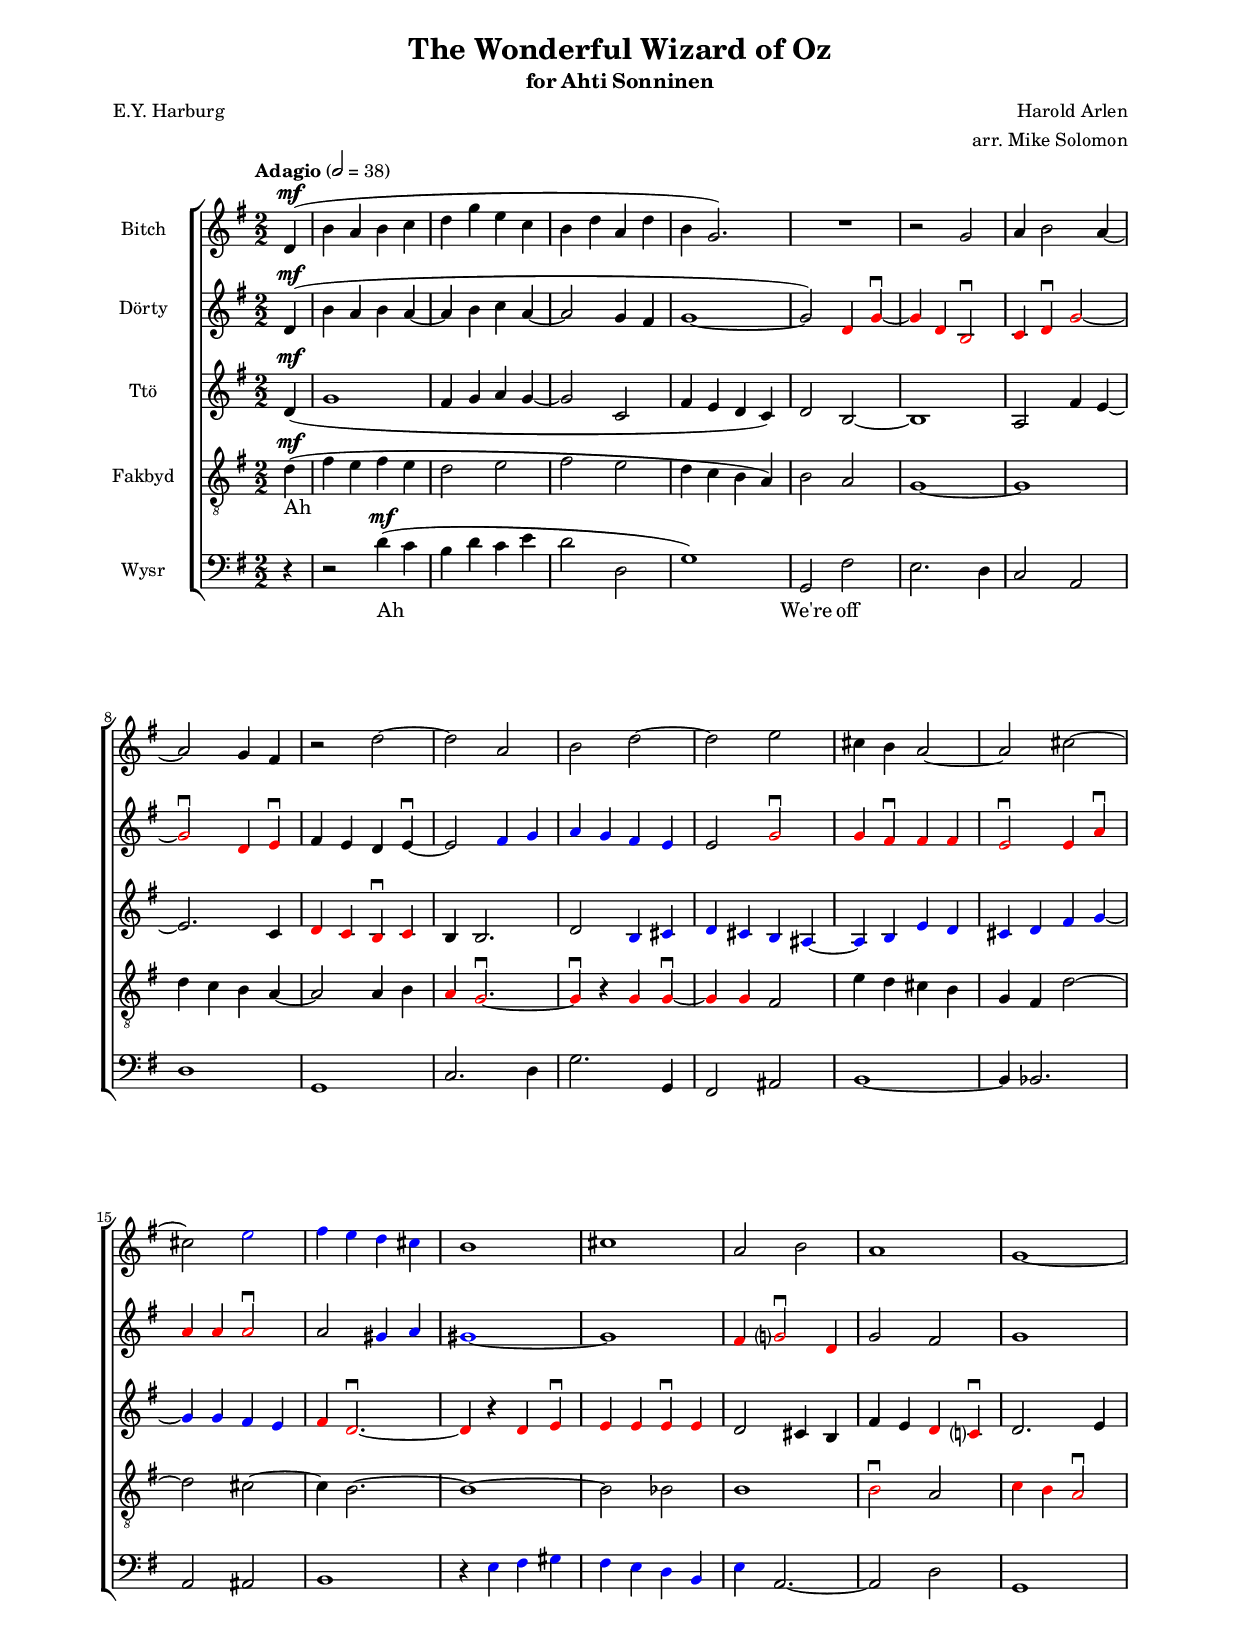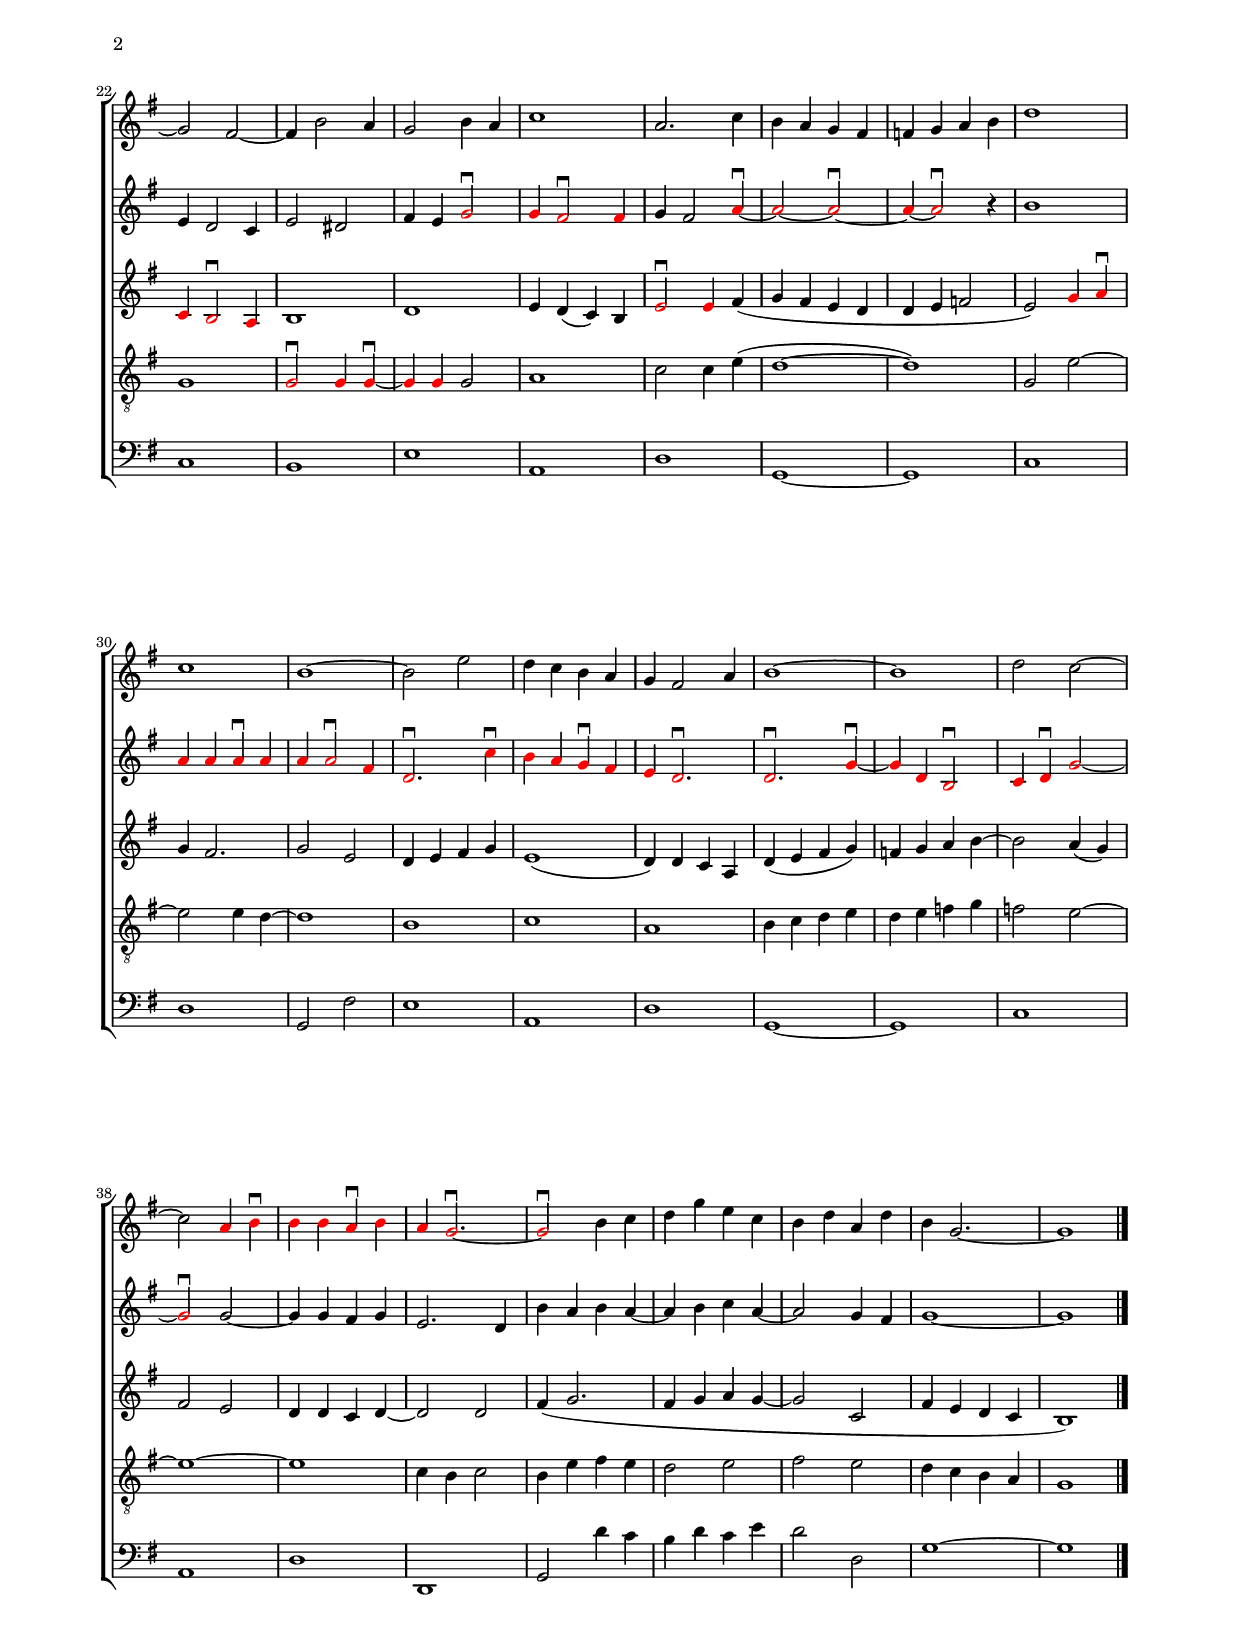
%TRANSPOSE TO D, KEEP IN SOPRANO!!!
\version "2.17.0"
\include "defs-devel.ly"
%{
  We're off to see the Wi -- zard.
  The Won -- der -- ful Wi -- zard of Oz.
  We hear he is a whiz of a wiz,
  If ev -- er a wiz there was.
  If ev -- er, oh ev -- er a wiz there was,
  The Wi -- zard of Oz is one be -- cause
  be -- cause be -- cause be -- cause be -- cause be -- cause
  be -- cause of the won -- der -- ful things he does.
  Won -- der -- ful things that he does.
  We're off to see the Wi -- zard.
  The Won -- der -- ful Wi -- zard of Oz.  

%}
\paper {
  footnote-separator-markup = \markup { \column { " "\override #`(span-factor . 1/5) { \draw-hline } }}
  footnote-padding = 5\mm
  top-system-spacing = #'((basic-distance . 1) (minimum-distance . 0) (padding . 1) (stretchability . 40))
  bottom-system-spacing = #'((basic-distance . 1) (minimum-distance . 0) (padding . 1) (stretchability . 50))
  ragged-right = ##f
  left-margin = 0.75\in
  right-margin = 0.75\in
  top-margin = 0.5\in
  bottom-margin = 0.6\in
  ragged-last-bottom = ##f
  %max-systems-per-page = #2
}

#(ly:set-option 'point-and-click #f)

MyRed = \Red
MyBlack = \Black
myred = \once \override NoteHead.color = #red
myblack = \revert NoteHead.color
%MyRed = \revert NoteHead.color
%MyBlack = \revert NoteHead.color
%myred = \revert NoteHead.color
%myblack = \revert NoteHead.color

agogic = #(make-articulation "downbow")

\header {
  title = "The Wonderful Wizard of Oz" %(1)"
  subtitle = \markup { for Ahti Sonninen }
  composer = "Harold Arlen"
  poet = "E.Y. Harburg"
  arranger = "arr. Mike Solomon"
}

nothing = {}

marks = {
  \time 2/2
  \tempo "Adagio" 2=38
  \partial 4
  s4 |
  \repeat unfold 45 { s1 | } \bar "|."
}

prefatoryMatter = {
  \key g \major
  #(set-accidental-style 'modern-cautionary)
}

soprano = \relative c' { \autoBeamOff
  \prefatoryMatter
  d4\mf ( |
  b'4 a b c |
  d g e c |
  b d a d |
  b g2. ) |
  R1 |
  r2 g |
  a4 b2 a4 ~ |
  a2 g4 fis |
  r2 d' ~ |
  d a |
  b d ~ |
  d2 e2 ||
  cis4 b a2 ~ |
  a2 cis ~ |
  cis2 \Blue e2 |
  fis4 e d cis |
  \Black b1 |
  cis |
  a2 b |
  a1 |
  g ~ |
  g2 fis ~ |
  fis4 b2 a4 |
  g2 b4 a |
  c1 |
  a2. c4 |
  b a g fis |
  f g a b |
  d1 
  c
  b ~ |
  b2 e |
  d4 c b a |
  g fis2 a4 |
  b1 ~ |
  b |
  d2 c ~ |
  c \Red a4 b-\agogic |
  b b a-\agogic b |
  a g2.-\agogic ~ |
  g2-\agogic \Black b4 c |
  d g e c |
  b d a d |
  b g2. ~ |
  g1 |
}

sopranoWords = \lyricmode {
  %Ah
  %We're off see
  %the Wi -- zard
  %Won
  %Wi -- zard of
  %Wi -- zard
}

mezzo = \relative c' { \autoBeamOff
  \prefatoryMatter
  d4\mf ( |
  b'4 a b a ~ |
  a b c a ~ |
  a2 g4 fis4 |
  g1 ~ |
  g2 ) \Red d4 g-\agogic ~ |
  g d b2-\agogic |
  c4 d-\agogic g2 ~ |
  g-\agogic d4 e\agogic |
  \Black fis e d e-\agogic ~ |
  e2 \Blue fis4 g |
  a g fis e |
  \Black e2 \Red g-\agogic |
  g4 fis-\agogic fis fis |
  e2-\agogic e4 a-\agogic |
  a a a2-\agogic |
  \Black a2 \Blue gis4 a |
  gis1 ~ |
  \Black gis |
  \Red fis4 g2-\agogic d4 |
  \Black g2 fis |
  g1 |
  e4 d2 c4 |
  e2 dis |
  fis4 e \Red g2-\agogic |
  g4 fis2-\agogic fis4 |
  \Black g4 fis2 \Red a4-\agogic ~ |
  a2 ~ a2-\agogic ~ |
  a4 ~ a2-\agogic r4 |
  \Black b1 |
  \Red a4 a a-\agogic a |
  a a2-\agogic fis4 |
  d2.-\agogic c'4-\agogic |
  b a g-\agogic fis |
  e d2.-\agogic |
  d2.-\agogic g4-\agogic ~ |
  g d4 b2-\agogic |
  c4 d-\agogic g2 ~
  g2-\agogic \Black g2 ~ |
  g4 g fis g |
  e2. d4 |
  b'4 a b a ~ |
  a b c a ~ |
  a2 g4 fis |
  g1 ~ |
  g1 |
}

mezzoWords = \lyricmode {
  %Ah
  %We're off to see the Wi -- zard
  %The Won -- der ful Wi -- zard of Oz
}

alto = \relative c' { \autoBeamOff
  \prefatoryMatter
  d4\mf ( |
  g1 |
  fis4 g4 a g ~ |
  g2 c,  |
  fis4 e d c ) |
  d2 b ~ |
  b1 |
  a2 fis'4 e ~ |
  e2. c4 |
  \Red d c b-\agogic c |
  \Black b4 b2. |
  d2 \Blue b4 cis |
  d cis b ais ~ |
  ais b e d |
  cis d fis4 g ~ |
  g4 g fis4 e |
  \Red fis4 d2.-\agogic ~ |
  d4 r d e-\agogic |
  e e e-\agogic e |
  \Black d2 cis4 b |
  fis' e \Red d4 c-\agogic |
  \Black d2. e4 |
  \Red c4 b2-\agogic a4 |
  \Black b1 |
  d |
  e4 d ( c ) b |
  \Red e2-\agogic e4 \Black fis4 ( |
  g4 fis e d |
  d e f2 |
  e2 ) \Red g4 a-\agogic |
  \Black g4 fis2. |
  g2 e |
  d4 e fis g |
  e1 ( |
  d4 ) d c a |
  d ( e fis g ) |
  f g a b ~ |
  b2 a4 ( g ) |
  fis2 e |
  d4 d c d ~ |
  d2 d |
  fis4 ( g2. |
  fis4 g a g ~ | 
  g2 c, |
  fis4 e d c |
  b1 ) |
}

altoWords = \lyricmode {
  %{
  Ah
  We're off see
  the
  Wi -- zard
  The Won -- der -- ful Wiz -- ard
  of Oz
  We hear
  is a whiz of a wiz,
  ev -- er wiz there was.
  If ev -- er, oh ev -- er a wiz was,
  The Wi -- zard of Oz is one be -- cause
  cause
  be -- cause be -- cause be -- cause
  be -- cause of the won -- der -- ful things does.
  the things he does.
  won -- der -- ful
  We're off to see the
  Wi -- zard the
  der -- ful wi -- zard of
  Ah %}
}

tenor = \relative c' {
  \autoBeamOff
  \clef "treble_8"
  \key g \major
  d4\mf ( |
  fis e fis e |
  d2 e2 |
  fis2 e |
  d4 c b a ) |
  b2 a |
  g1 ~ |
  g  |
  d'4 c b4 a ~ |
  a2 a4 b4 |
  \Red a4 g2.-\agogic ~ |
  g4-\agogic r g g-\agogic ~ |
  g g \Black fis2 |
  e'4 d4 cis b |
  g4 fis d'2 ~ |
  d2 cis ~ |
  cis4 b2. ~ |
  b1 ~ |
  b2 bes |
  b1 |
  \rred b2-\agogic a |
  \Red c4 b a2-\agogic |
  \Black g1 |
  \Red g2-\agogic g4 g-\agogic ~ |
  g g \Black g2 |
  a1 |
  c2 c4 e4 ( |
  d1 ~ |
  d ) |
  g,2 e' ~ |
  e2 e4 d ~ |
  d1 |
  b |
  c |
  a |
  b4 c d e |
  d e f g |
  f2 e ~ |
  e1 ~ |
  e1 |
  c4 b c2 |
  b4 e fis e |
  d2 e2 |
  fis2 e |
  d4 c b a |
  g1 |
}

tenorWords = \lyricmode {
  Ah
  %We're off to see the
  %Wi -- zard The Won -- der
  %Wi -- zard of Oz
  %We hear he is
  %{ a of a wiz,
  ver wiz there was
  If oh
  a wiz
  was,
  The
  zard of Oz
  is
  cause be -- cause
  be -- cause
  be -- cause
  be -- cause
  be -- cause
  won -- der -- ful
  %}
}

bass = \relative c' { \autoBeamOff
  \prefatoryMatter
  \clef bass
  r4 |
  r2 d4\mf ( c |
  b d c e |
  d2 d, |
  g1 ) |
  g,2 fis' |
  e2. d4 |
  c2 a |
  d1 |
  g,1 |
  c2. d4 |
  g2. g,4 |
  fis2 ais |
  b1 ~ |
  b4 bes2. |
  a2 ais |
  b1 |
  r4 \Blue e fis gis |
  fis e d b |
  e4 \Black a,2. ~ |
  a2 d |
  g,1 |
  c |
  b |
  e |
  a, |
  d |
  g, ~ |
  g |
  c |
  d |
  g,2 fis' |
  e1 |
  a, |
  d |
  g, ~ |
  g |
  c |
  a |
  d |
  d, |
  g2 d''4 c |
  b4 d c e |
  d2 d, |
  g1 ~ |
  g1 |
}

bassWords = \lyricmode {
  Ah
  We're off
  %to see
  %the
  %zard The
  %Wi -- zard
  %Wi -- zard
}

%%% SCORE
#(set-global-staff-size 16)

\score {
  \new ChoirStaff <<
    \new Staff \with { instrumentName = #"Bitch" %shortInstrumentName = #"M."
} <<
      \new Voice = "soprano" { << { \numericTimeSignature
        \soprano
      } {
        \marks
      } {
        \nothing
      }>> }
      \new Lyrics \lyricsto "soprano" {
        \sopranoWords
      }
    >>
    \new Staff \with { instrumentName = #"Dörty" %shortInstrumentName = #"E."
} <<
      \new Voice = "mezzo" { << { \numericTimeSignature
        \mezzo
      } {
        \nothing
      } >> }
      \new Lyrics \lyricsto "mezzo" {
        \mezzoWords
      }
    >>
    \new Staff \with { instrumentName = #"Ttö" %shortInstrumentName = #"Mk."
} <<
      \new Voice = "alto" { << { \numericTimeSignature
        \alto
      } {
        \nothing
      } >> }
      \new Lyrics \lyricsto "alto" {
        \altoWords
      }
    >>
    \new Staff \with { instrumentName = #"Fakbyd" %shortInstrumentName = #"R."
} <<
      \new Voice = "tenor" { << { \numericTimeSignature
        \tenor
      } {
        \nothing
      } >> }
      \new Lyrics \lyricsto "tenor" {
        \tenorWords
      }
    >>
    \new Staff \with { instrumentName = #"Wysr" %shortInstrumentName = #"P." %\markup { \concat { E \super u . } }
} <<
      \new Voice = "bass" { << { \numericTimeSignature
        \bass
      } {
        \nothing
      } >> }
      \new Lyrics \lyricsto "bass" {
        \bassWords
      }
    >>
  >>
  \layout {
    \context {
      \Voice
      \override TextScript #'layer = #6
      \override NoteHead #'layer = #7
      \override Glissando #'breakable = ##t
      \override TupletNumber #'breakable = ##t
      \override TupletBracket #'breakable = ##t
      \override DynamicLineSpanner #'direction = #UP
      %\override Slur #'direction = #UP
      \remove "Forbid_line_break_engraver"
    }
    \context {
      \Staff
      \consists "Metronome_mark_engraver"
      \override TimeSignature #'style = #'numbered
      \override StaffSymbol #'layer = #4
      \override TimeSignature #'layer = #3
      \override TimeSignature #'whiteout = ##t
    }
    \context {
      \Lyrics
      %\override LyricText #'whiteout = ##t
      \override LyricText #'layer = #6
    }
    \context {
      \Score
      \remove "Metronome_mark_engraver"
      \override NonMusicalPaperColumn #'allow-loose-spacing = ##f
    }
  }
}

%{
%%% piano redux
#(set-global-staff-size 20)

\score {
  \new PianoStaff <<
    \new Staff <<
      \new Voice = "1" { \voiceOne << \soprano \marks >> }
      \new Voice = "2" { \voiceTwo \mezzo }
      \new Voice = "3" { \voiceThree \alto }
    >>
    \new Staff <<
      \new Voice = "4" { \voiceOne \tenor }
      \new Voice = "5" { \voiceTwo \bass }
    >>
  >>
  \layout {
    \context {
      \Voice
      \override TextScript #'layer = #6
      \override NoteHead #'layer = #7
      \override Glissando #'breakable = ##t
      \override TupletNumber #'breakable = ##t
      \override TupletBracket #'breakable = ##t
      \remove "Forbid_line_break_engraver"
    }
    \context {
      \Staff
      \consists "Metronome_mark_engraver"
      \override TimeSignature #'style = #'numbered
      \override StaffSymbol #'layer = #4
      \override TimeSignature #'layer = #3
      \override TimeSignature #'whiteout = ##t
    }
    \context {
      \Lyrics
      %\override LyricText #'whiteout = ##t
      \override LyricText #'layer = #6
    }
    \context {
      \Score
      \remove "Metronome_mark_engraver"
      \override NonMusicalPaperColumn #'allow-loose-spacing = ##f
    }
  }
}
%}
%%% MIDI

\score {
  \new ChoirStaff <<
    \new Staff \with { instrumentName = #"Bitch" %shortInstrumentName = #"M."
} <<
      \new Voice = "soprano" { << { \numericTimeSignature
        \soprano
      } {
        \marks
      } >> }
      \new Lyrics \lyricsto "soprano" {
        \sopranoWords
      }
    >>
    \new Staff \with { instrumentName = #"Dörty" %shortInstrumentName = #"E."
} <<
      \new Voice = "mezzo" { \numericTimeSignature
        \mezzo
      }
      \new Lyrics \lyricsto "mezzo" {
        \mezzoWords
      }
    >>
    \new Staff \with { instrumentName = #"Ttö" %shortInstrumentName = #"Mk."
} <<
      \new Voice = "alto" { \numericTimeSignature
        \alto
      }
      \new Lyrics \lyricsto "alto" {
        \altoWords
      }
    >>
    \new Staff \with { instrumentName = #"Fakbyd" %shortInstrumentName = #"R."
} <<
      \new Voice = "tenor" { \numericTimeSignature
        \tenor
      }
      \new Lyrics \lyricsto "tenor" {
        \tenorWords
      }
    >>
    \new Staff \with { instrumentName = #"Wysr" %shortInstrumentName = #"P." %\markup { \concat { E \super u . } }
} <<
      \new Voice = "bass" { \numericTimeSignature
        \bass
      }
      \new Lyrics \lyricsto "bass" {
        \bassWords
      }
    >>
  >>
  \midi {}
}
